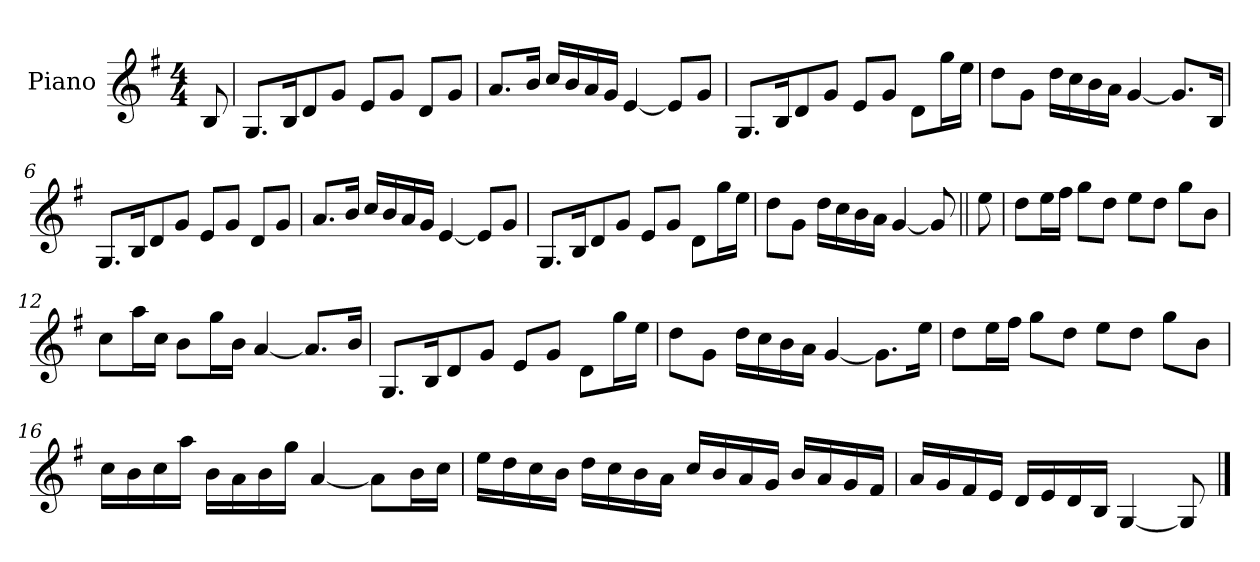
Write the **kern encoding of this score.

**kern
*part1
*staff1
*I"Piano
*I'Pno
*clefG2
*k[f#]
*G:
*M4/4
=1
8B/
=2
8.G/L
16B/K
8d/
8g/J
8e/L
8g/J
8d/L
8g/J
=3
8.a/L
16b/Jk
16cc/LL
16b/
16a/
16g/JJ
[4e/
8e/L]
8g/J
=4
8.G/L
16B/K
8d/
8g/J
8e/L
8g/J
8d\L
16gg\L
16ee\JJ
!!LO:LB:g=z
=5
8dd\L
8g\J
16dd\LL
16cc\
16b\
16a\JJ
[4g/
8.g/L]
16B/Jk
=6
8.G/L
16B/K
8d/
8g/J
8e/L
8g/J
8d/L
8g/J
=7
8.a/L
16b/Jk
16cc/LL
16b/
16a/
16g/JJ
[4e/
8e/L]
8g/J
=8
8.G/L
16B/K
8d/
8g/J
8e/L
8g/J
8d\L
16gg\L
16ee\JJ
!!LO:LB:g=z
=9
8dd\L
8g\J
16dd\LL
16cc\
16b\
16a\JJ
[4g/
8g/]
=10||
8ee\
=11
8dd\L
16ee\L
16ff#\JJ
8gg\L
8dd\J
8ee\L
8dd\J
8gg\L
8b\J
=12
8cc\L
16aa\L
16cc\JJ
8b\L
16gg\L
16b\JJ
[4a/
8.a/L]
16b/Jk
!!LO:LB:g=z
=13
8.G/L
16B/K
8d/
8g/J
8e/L
8g/J
8d\L
16gg\L
16ee\JJ
=14
8dd\L
8g\J
16dd\LL
16cc\
16b\
16a\JJ
[4g/
8.g\L]
16ee\Jk
=15
8dd\L
16ee\L
16ff#\JJ
8gg\L
8dd\J
8ee\L
8dd\J
8gg\L
8b\J
!!LO:LB:g=z
=16
16cc\LL
16b\
16cc\
16aa\JJ
16b\LL
16a\
16b\
16gg\JJ
[4a/
8a\L]
16b\L
16cc\JJ
=17
16ee\LL
16dd\
16cc\
16b\JJ
16dd\LL
16cc\
16b\
16a\JJ
16cc/LL
16b/
16a/
16g/JJ
16b/LL
16a/
16g/
16f#/JJ
=18
16a/LL
16g/
16f#/
16e/JJ
16d/LL
16e/
16d/
16B/JJ
[4G/
8G/]
==
*-
